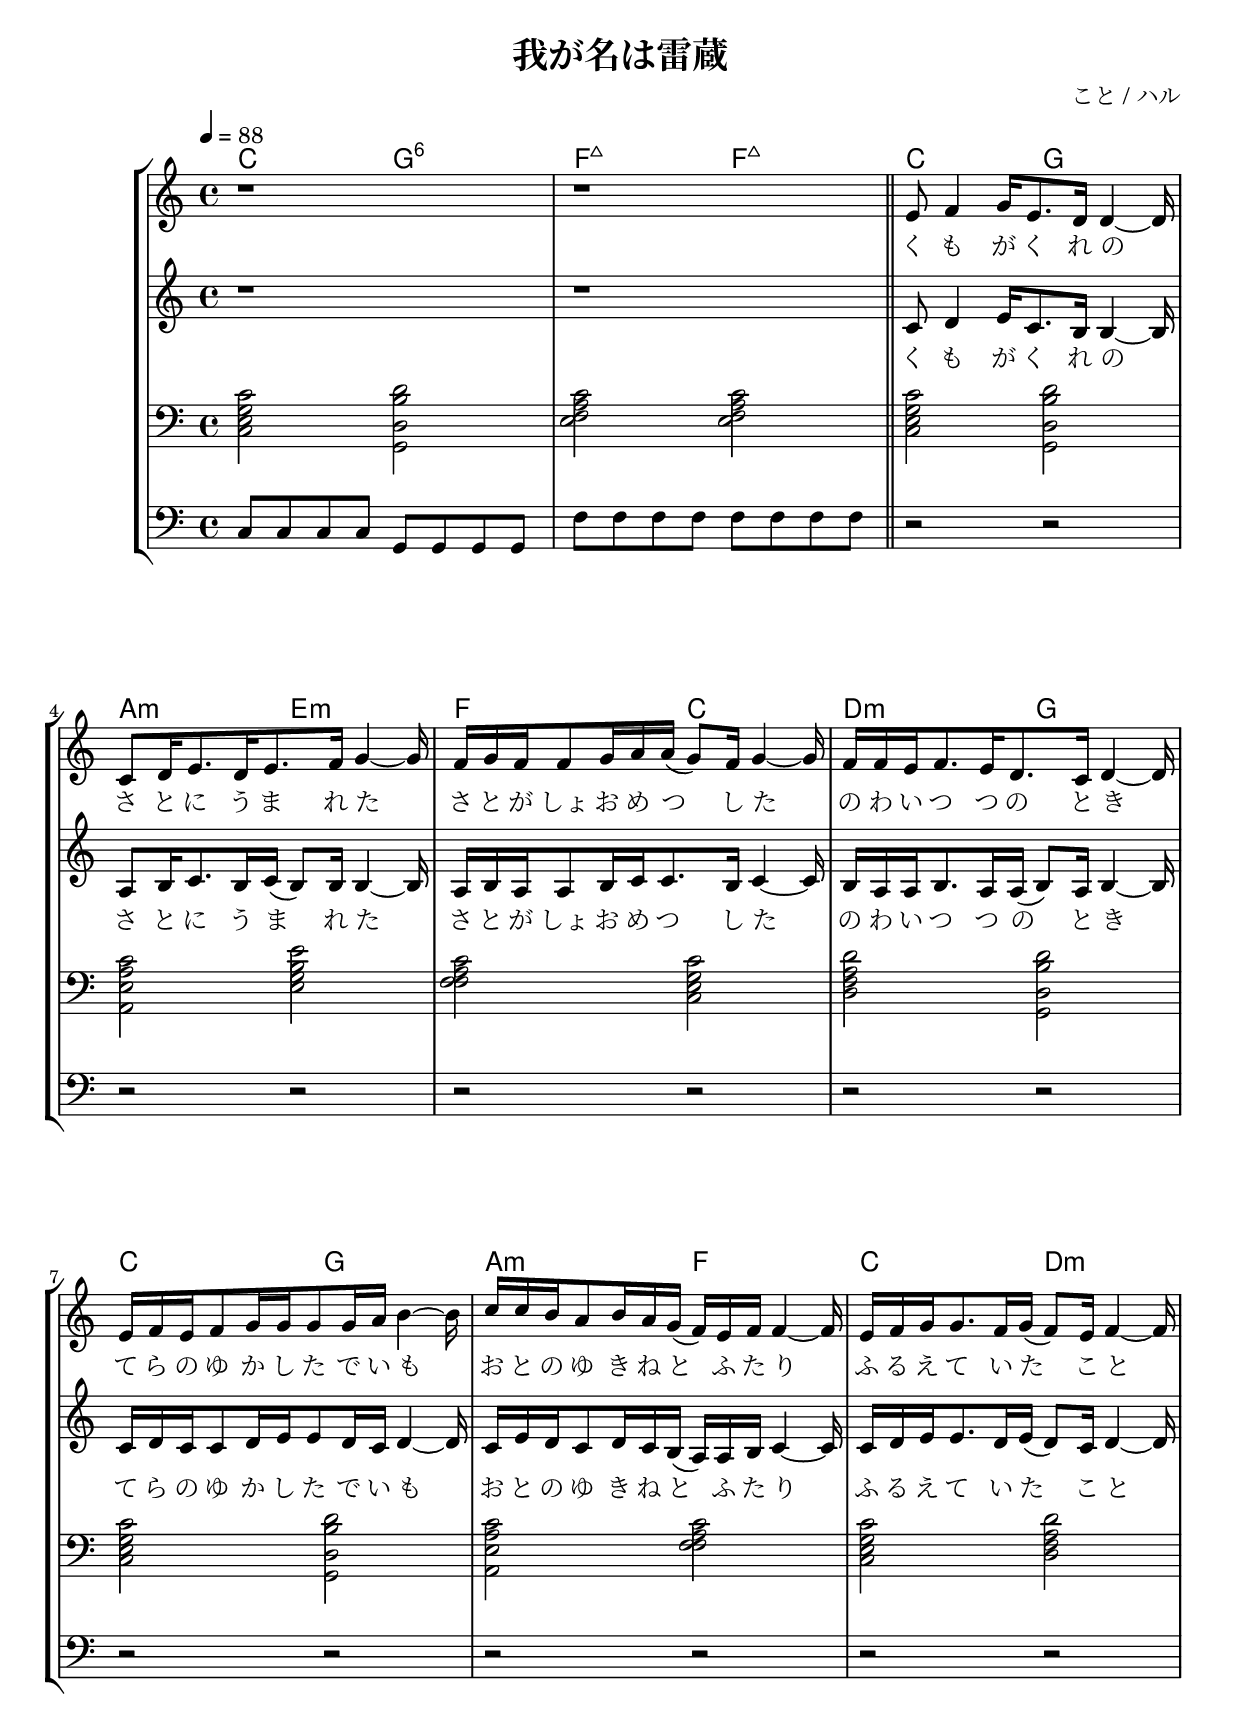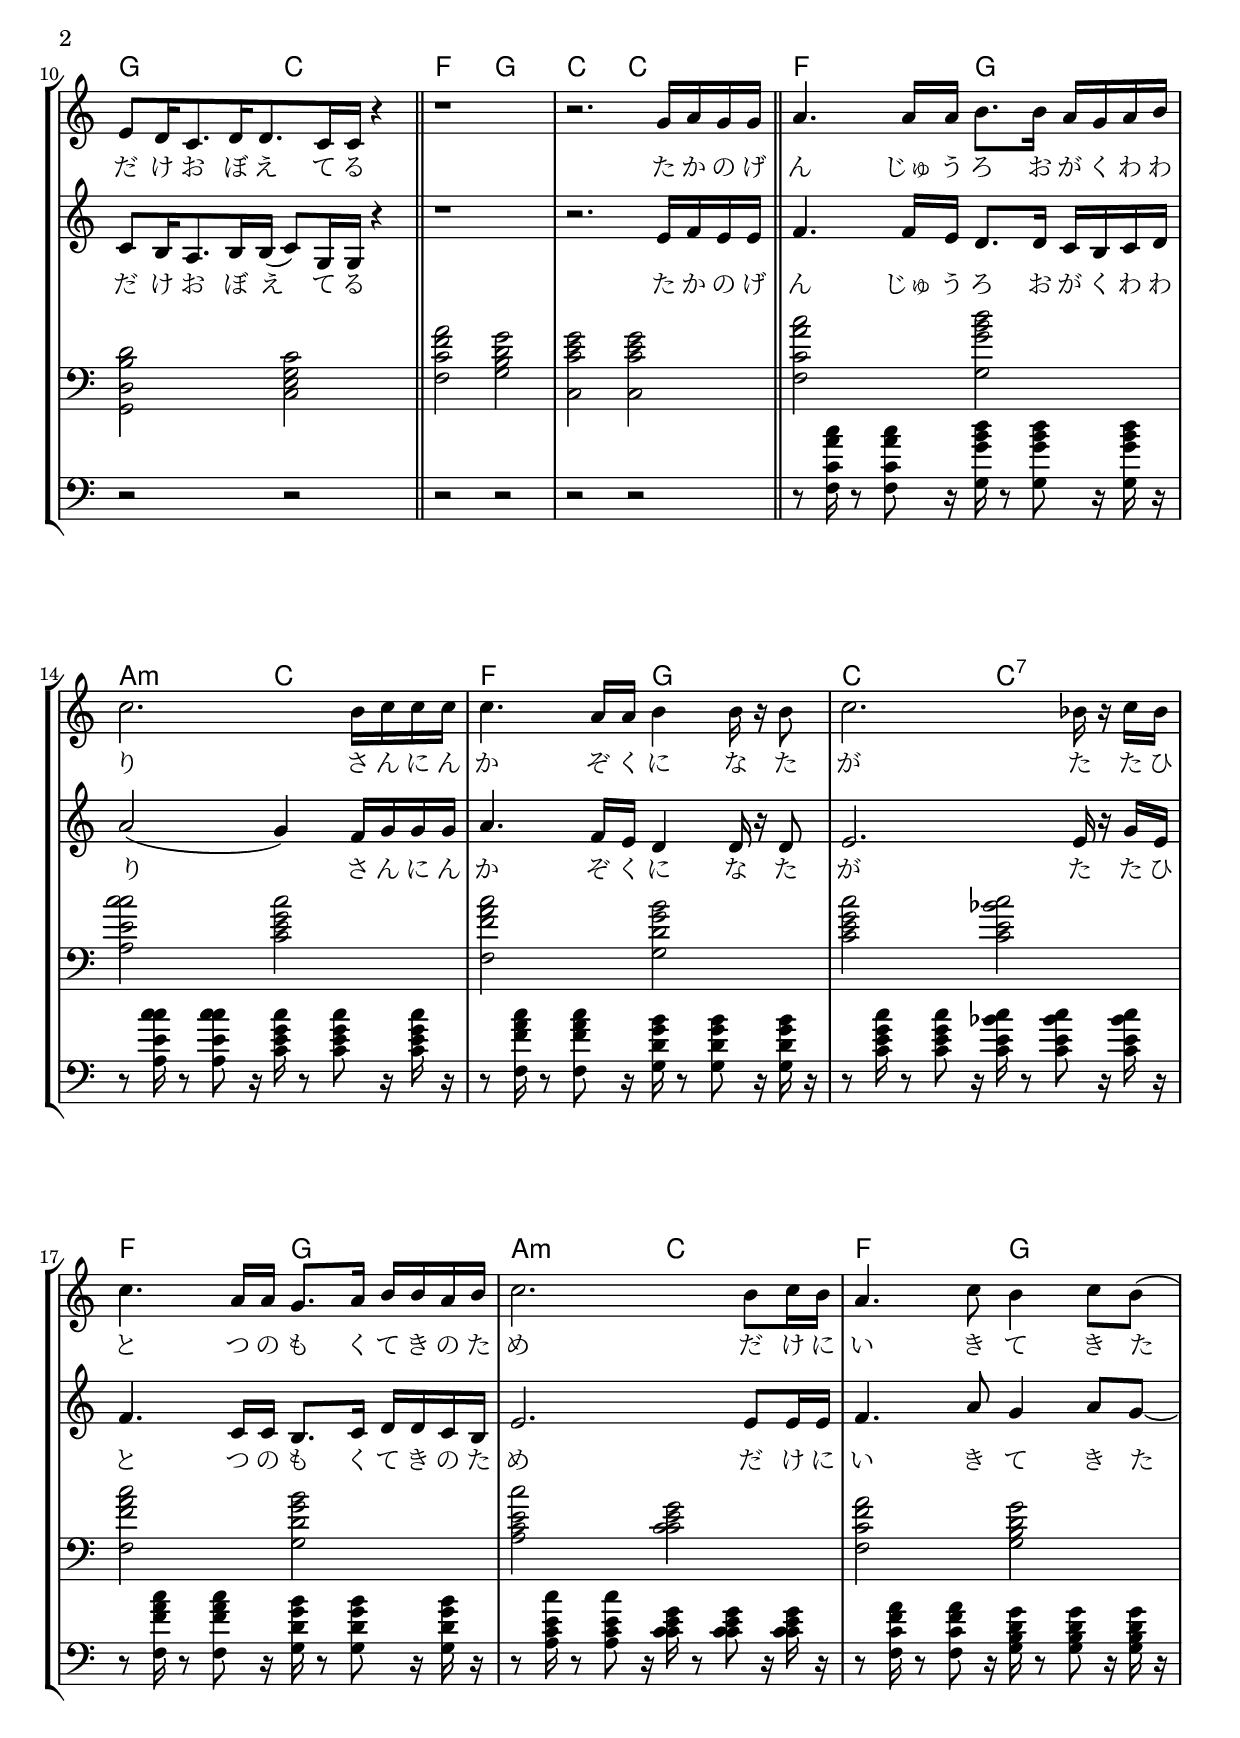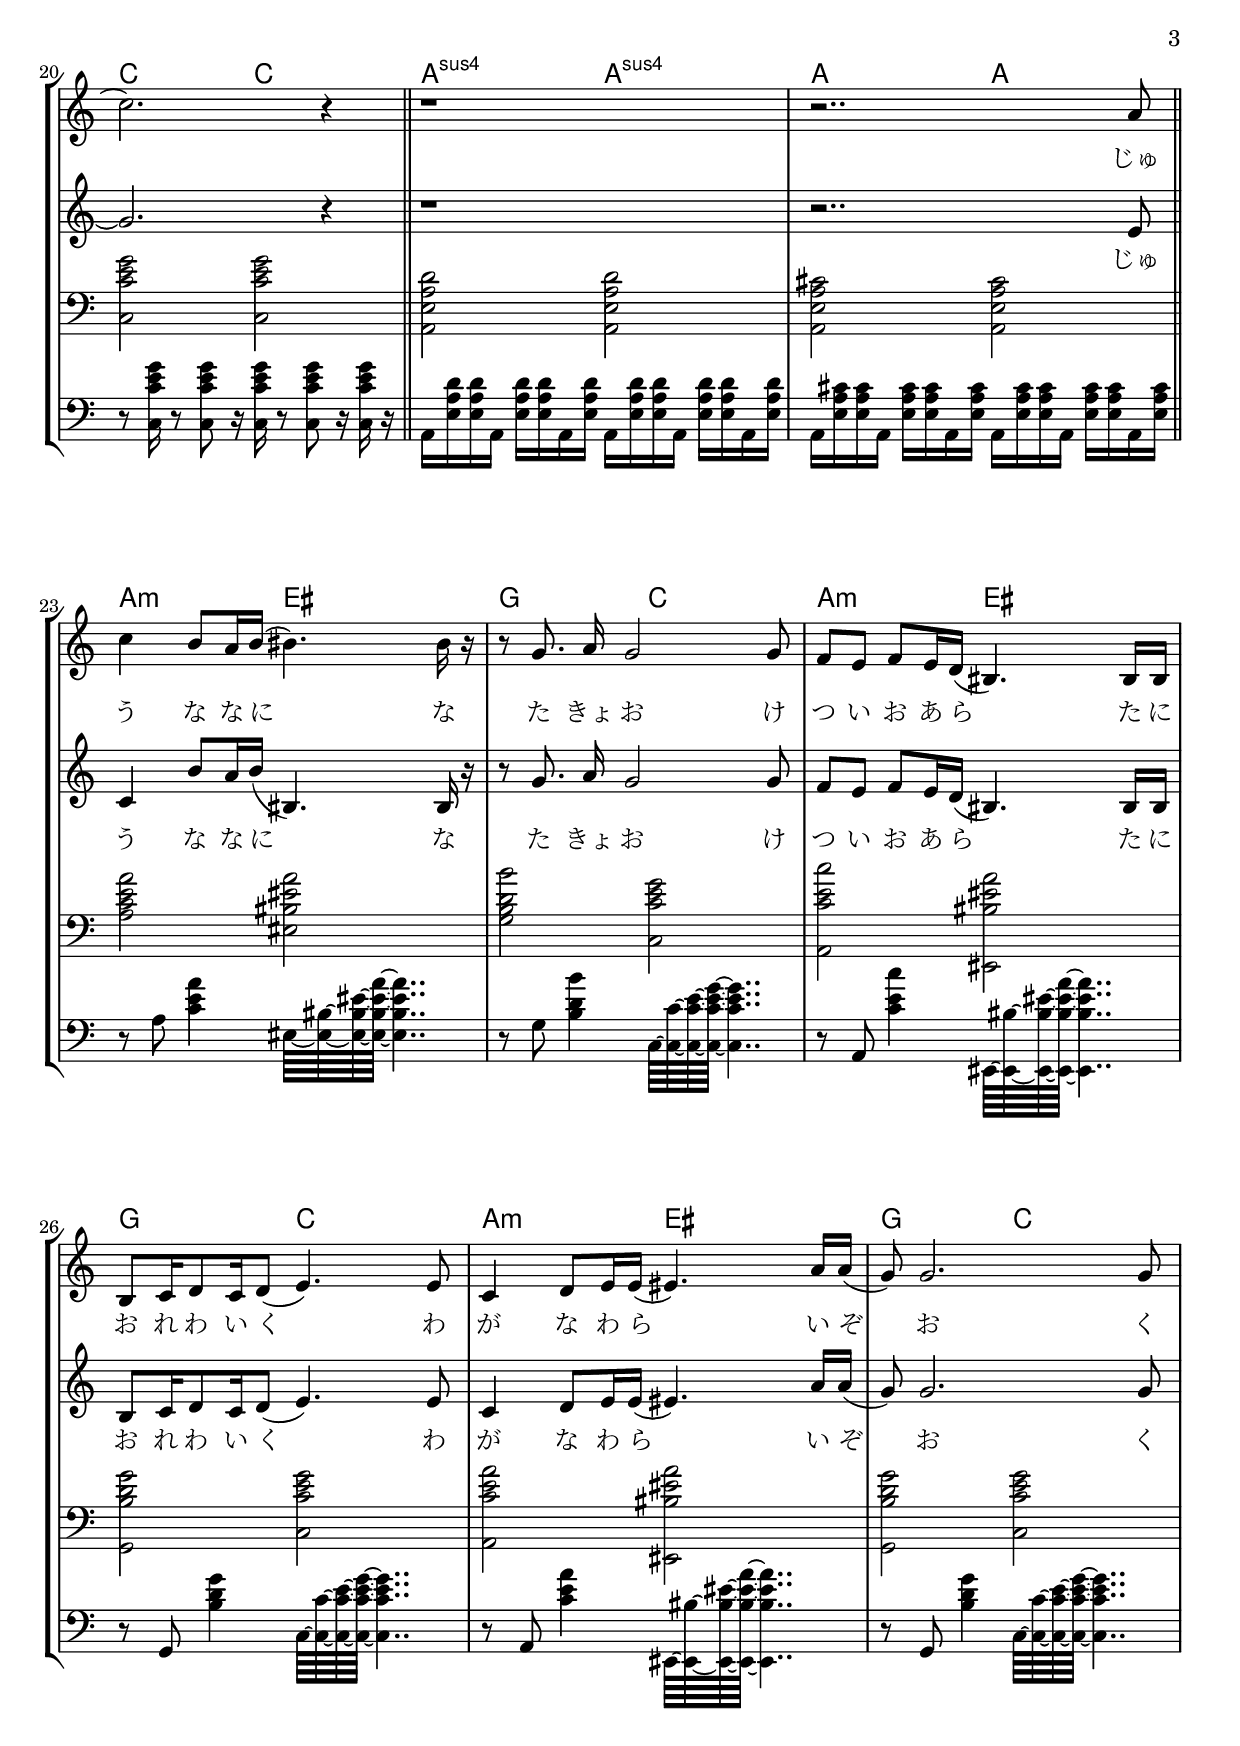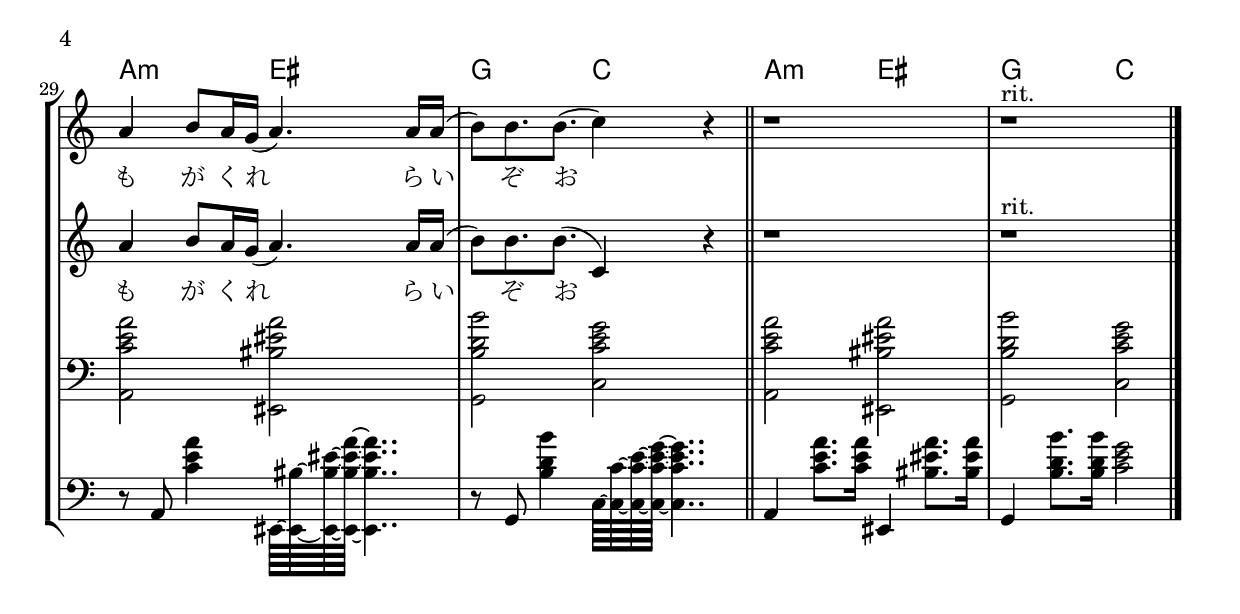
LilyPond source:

\version "2.12.1"

\header {
	title = \markup {我が名は雷蔵}
	composer = \markup \center-column {"こと / ハル"}
}

harmony = \chordmode {
	c2 g:6 f:maj7 f:maj7 

	c g a:m e:m f c d:m g c g a:m f c d:m g c 

	f g c c 

	f g a:m c f g c c:7 f g a:m c f g c c 

	a:sus4 a:sus4 a a 

	a:m eis g c a:m eis g c a:m eis g c a:m eis g c 

	a:m eis g c 
}

melody = {
	\key c \major
	\tempo 4 = 88
	r1 | r1   
	\set Staff.midiInstrument = #"mmi0.42"
	e'8  f'4  g'16  e'8.  d'16  d'4~d'16 
	c'8  d'16  e'8.  d'16  e'8.  f'16  g'4~g'16 
	f'16  g'16  f'16  f'8  g'16  a'16  a'16  (g'8)  f'16  g'4~g'16 
	f'16  f'16  e'16  f'8.  e'16  d'8.  c'16  d'4~d'16 
	e'16  f'16  e'16  f'8  g'16  g'16  g'8  g'16  a'16  b'4~b'16 
	c''16  c''16  b'16  a'8  b'16  a'16  g'16  (f'16)  e'16  f'16  f'4~f'16 
	e'16  f'16  g'16  g'8.  f'16  g'16  (f'8)  e'16  f'4~f'16 
	e'8  d'16  c'8.  d'16  d'8.  c'16  c'16  	r4 	r1 | r2. 
	\set Staff.midiInstrument = #"mmi0.42"
	g'16  a'16  g'16  g'16 
	a'4.  a'16  a'16  b'8.  b'16  a'16  g'16  a'16  b'16 
	c''2.  b'16  c''16  c''16  c''16 
	c''4.  a'16  a'16  b'4  b'16  r16  b'8 
	c''2.  bes'16  r16  c''16  bes'16 
	c''4.  a'16  a'16  g'8.  a'16  b'16  b'16  a'16  b'16 
	c''2.  b'8  c''16  b'16 
	a'4.  c''8  b'4  c''8  b'8 
	(c''2.)  	r4 	r1 | r2.. 
	\set Staff.midiInstrument = #"mmi0.42"
	a'8 
	c''4  b'8  a'16  b'16  (bis'4.)  bis'16  r16 
	r8  g'8.  a'16  g'2  g'8 
	f'8  e'8  f'8  e'16  d'16  (bis4.)  bis16  bis16 
	b8  c'16  d'8  c'16  d'8  (e'4.)  e'8 
	c'4  d'8  e'16  e'16  (eis'4.)  a'16  a'16 
	(g'8)  g'2.  g'8 
	a'4  b'8  a'16  g'16  (a'4.)  a'16  a'16 
	(b'8)  b'8.  b'8.  (c''4)  	r4 	r1 | r1^"rit." \bar "|."
}

words = \lyricmode {
	
	く  も  が  く  れ  の  さ  と  に  う  ま  れ  た  さ  と  が  しょ  お  め  つ  し  た  の  わ  い  つ  つ  の  と  き  て  ら  の  ゆ  か  し  た  で  い  も  お  と  の  ゆ  き  ね  と  ふ  た  り  ふ  る  え  て  い  た  こ  と  だ  け  お  ぼ  え  て  る  
	
	た  か  の  げ  ん  じゅ  う  ろ  お  が  く  わ  わ  り  さ  ん  に  ん  か  ぞ  く  に  な  た  が  た  た  ひ  と  つ  の  も  く  て  き  の  た  め  だ  け  に  い  き  て  き  た  
	
	じゅ  う  な  な  に  な  た  きょ  お  け  つ  い  お  あ  ら  た  に  お  れ  わ  い  く  わ  が  な  わ  ら  い  ぞ  お  く  も  が  く  れ  ら  い  ぞ  お  
	
}

secondmelody = {
	\key c \major
	\tempo 4 = 88
	r1 | r1   
	\set Staff.midiInstrument = #"mmi0.38"
	c'8  d'4  e'16  c'8.  b16  b4~b16 
	a8  b16  c'8.  b16  c'16  (b8)  b16  b4~b16 
	a16  b16  a16  a8  b16  c'16  c'8.  b16  c'4~c'16 
	b16  a16  a16  b8.  a16  a16  (b8)  a16  b4~b16 
	c'16  d'16  c'16  c'8  d'16  e'16  e'8  d'16  c'16  d'4~d'16 
	c'16  e'16  d'16  c'8  d'16  c'16  b16  (a16)  a16  b16  c'4~c'16 
	c'16  d'16  e'16  e'8.  d'16  e'16  (d'8)  c'16  d'4~d'16 
	c'8  b16  a8.  b16  b16  (c'8)  g16  g16  	r4 	r1 | r2. 
	\set Staff.midiInstrument = #"mmi0.38"
	e'16  f'16  e'16  e'16 
	f'4.  f'16  e'16  d'8.  d'16  c'16  b16  c'16  d'16 
	a'2  (g'4)  f'16  g'16  g'16  g'16 
	a'4.  f'16  e'16  d'4  d'16  r16  d'8 
	e'2.  e'16  r16  g'16  e'16 
	f'4.  c'16  c'16  b8.  c'16  d'16  d'16  c'16  b16 
	e'2.  e'8  e'16  e'16 
	f'4.  a'8  g'4  a'8  g'8~ 
	g'2.  	r4 	r1 | r2.. 
	\set Staff.midiInstrument = #"mmi0.38"
	e'8 
	c'4  b'8  a'16  b'16  (bis4.)  bis16  r16 
	r8  g'8.  a'16  g'2  g'8 
	f'8  e'8  f'8  e'16  d'16  (bis4.)  bis16  bis16 
	b8  c'16  d'8  c'16  d'8  (e'4.)  e'8 
	c'4  d'8  e'16  e'16  (eis'4.)  a'16  a'16 
	(g'8)  g'2.  g'8 
	a'4  b'8  a'16  g'16  (a'4.)  a'16  a'16 
	(b'8)  b'8.  b'8.  (c'4)  	r4 	r1 | r1^"rit." \bar "|."
}

secondwords = \lyricmode {
	
	く  も  が  く  れ  の  さ  と  に  う  ま  れ  た  さ  と  が  しょ  お  め  つ  し  た  の  わ  い  つ  つ  の  と  き  て  ら  の  ゆ  か  し  た  で  い  も  お  と  の  ゆ  き  ね  と  ふ  た  り  ふ  る  え  て  い  た  こ  と  だ  け  お  ぼ  え  て  る  
	
	た  か  の  げ  ん  じゅ  う  ろ  お  が  く  わ  わ  り  さ  ん  に  ん  か  ぞ  く  に  な  た  が  た  た  ひ  と  つ  の  も  く  て  き  の  た  め  だ  け  に  い  き  て  き  た  
	
	じゅ  う  な  な  に  な  た  きょ  お  け  つ  い  お  あ  ら  た  に  お  れ  わ  い  く  わ  が  な  わ  ら  い  ぞ  お  く  も  が  く  れ  ら  い  ぞ  お  
	
}

tempochange = {
	\tempo 4 = 88
	r1 | r1 \bar "||"
	\tempo 4 = 88
	r1 | r1 | r1 | r1 | r1 | r1 | r1 | r1 \bar "||"
	\tempo 4 = 88
	r1 | r1 \bar "||"
	\tempo 4 = 88
	r1 | r1 | r1 | r1 | r1 | r1 | r1 | r1 \bar "||"
	\tempo 4 = 88
	r1 | r1 \bar "||"
	\tempo 4 = 88
	r1 | r1 | r1 | r1 | r1 | r1 | r1 | r1 \bar "||"
	\tempo 4 = 88
	r1 | \tempo 4 = 66 r2 \tempo 4 = 58 r2 \bar "|."
}

mainacc = {
	\clef bass
	\set Staff.midiInstrument = #"Overdriven Guitar"
	\key c \major
	\tempo 4 = 88
	<c e g c'>2
	<g, d b d'>2
	<f e a c'>2
	<f e a c'>2
	\bar "||"

	\set Staff.midiInstrument = #"Overdriven Guitar"
	<c e g c'>2
	<g, d b d'>2
	<a, e a c'>2
	<e g b e'>2
	<f f a c'>2
	<c e g c'>2
	<f d a d'>2
	<g, d b d'>2
	<c e g c'>2
	<g, d b d'>2
	<a, e a c'>2
	<f f a c'>2
	<c e g c'>2
	<f d a d'>2
	<g, d b d'>2
	<c e g c'>2
	\bar "||"

	\set Staff.midiInstrument = #"Overdriven Guitar"
	<f c' f' a'>2
	<g b d' g'>2
	<c c' e' g'>2
	<c c' e' g'>2
	\bar "||"

	\set Staff.midiInstrument = #"Overdriven Guitar"
	<f c' c'' a'>2
	<g g' b' d''>2
	<a e' c'' c''>2
	<c' e' g' c''>2
	<f f' a' c''>2
	<g d' g' b'>2
	<c' e' g' c''>2
	<c' e' bes' c''>2
	<f f' a' c''>2
	<g d' g' b'>2
	<a c' e' c''>2
	<c' c' e' g'>2
	<f c' f' a'>2
	<g b d' g'>2
	<c c' e' g'>2
	<c c' e' g'>2
	\bar "||"

	\set Staff.midiInstrument = #"Overdriven Guitar"
	<a, e a d'>2
	<a, e a d'>2
	<a, e a cis'>2
	<a, e a cis'>2
	\bar "||"

	\set Staff.midiInstrument = #"Overdriven Guitar"
	<a c' e' a'>2
	<eis bis eis' a'>2
	<g b d' b'>2
	<c c' e' g'>2
	<a, c' e' c''>2
	<eis, bis eis' a'>2
	<g, b d' g'>2
	<c c' e' g'>2
	<a, c' e' a'>2
	<eis, bis eis' a'>2
	<g, b d' g'>2
	<c c' e' g'>2
	<a, c' e' a'>2
	<eis, bis eis' a'>2
	<g, b d' b'>2
	<c c' e' g'>2
	\bar "||"

	\set Staff.midiInstrument = #"Overdriven Guitar"
	<a, c' e' a'>2
	<eis, bis eis' a'>2
	<g, b d' b'>2
	<c c' e' g'>2
	\bar "|."
}

subacc = {
	\clef bass
	\set Staff.midiInstrument = #"Electric Bass (pick)"
	\key c \major
	\tempo 4 = 88
	c8 c8 c8 c8
	g,8 g,8 g,8 g,8
	f8 f8 f8 f8
	f8 f8 f8 f8
	\bar "||"

	\set Staff.midiInstrument = #"Acoustic grand"
	r2
	r2
	r2
	r2
	r2
	r2
	r2
	r2
	r2
	r2
	r2
	r2
	r2
	r2
	r2
	r2
	\bar "||"

	\set Staff.midiInstrument = #"Acoustic grand"
	r2
	r2
	r2
	r2
	\bar "||"

	\set Staff.midiInstrument = #"Acoustic Guitar (steel)"
	r8 <f c' c'' a'>16 r8 <f c' c'' a'>8 r16
	<g g' b' d''>16 r8      <g g' b' d''>8 r16 <g g' b' d''>16 r16
	r8 <a e' c'' c''>16 r8 <a e' c'' c''>8 r16
	<c' e' g' c''>16 r8      <c' e' g' c''>8 r16 <c' e' g' c''>16 r16
	r8 <f f' a' c''>16 r8 <f f' a' c''>8 r16
	<g d' g' b'>16 r8      <g d' g' b'>8 r16 <g d' g' b'>16 r16
	r8 <c' e' g' c''>16 r8 <c' e' g' c''>8 r16
	<c' e' bes' c''>16 r8      <c' e' bes' c''>8 r16 <c' e' bes' c''>16 r16
	r8 <f f' a' c''>16 r8 <f f' a' c''>8 r16
	<g d' g' b'>16 r8      <g d' g' b'>8 r16 <g d' g' b'>16 r16
	r8 <a c' e' c''>16 r8 <a c' e' c''>8 r16
	<c' c' e' g'>16 r8      <c' c' e' g'>8 r16 <c' c' e' g'>16 r16
	r8 <f c' f' a'>16 r8 <f c' f' a'>8 r16
	<g b d' g'>16 r8      <g b d' g'>8 r16 <g b d' g'>16 r16
	r8 <c c' e' g'>16 r8 <c c' e' g'>8 r16
	<c c' e' g'>16 r8      <c c' e' g'>8 r16 <c c' e' g'>16 r16
	\bar "||"

	\set Staff.midiInstrument = #"Electric Guitar (clean)"
	a,16 <e a d'>16 <e a d'>16 a,16   <e a d'>16 <e a d'>16 a,16 <e a d'>16
	a,16 <e a d'>16 <e a d'>16 a,16   <e a d'>16 <e a d'>16 a,16 <e a d'>16
	a,16 <e a cis'>16 <e a cis'>16 a,16   <e a cis'>16 <e a cis'>16 a,16 <e a cis'>16
	a,16 <e a cis'>16 <e a cis'>16 a,16   <e a cis'>16 <e a cis'>16 a,16 <e a cis'>16
	\bar "||"

	\set Staff.midiInstrument = #"Trumpet"
	r8 a8 <c' e' a'>4
	eis64~ <eis~ bis~> <eis~ bis~ eis'~> <eis bis eis' a'>~ <eis bis eis' a'>4..
	r8 g8 <b d' b'>4
	c64~ <c~ c'~> <c~ c'~ e'~> <c c' e' g'>~ <c c' e' g'>4..
	r8 a,8 <c' e' c''>4
	eis,64~ <eis,~ bis~> <eis,~ bis~ eis'~> <eis, bis eis' a'>~ <eis, bis eis' a'>4..
	r8 g,8 <b d' g'>4
	c64~ <c~ c'~> <c~ c'~ e'~> <c c' e' g'>~ <c c' e' g'>4..
	r8 a,8 <c' e' a'>4
	eis,64~ <eis,~ bis~> <eis,~ bis~ eis'~> <eis, bis eis' a'>~ <eis, bis eis' a'>4..
	r8 g,8 <b d' g'>4
	c64~ <c~ c'~> <c~ c'~ e'~> <c c' e' g'>~ <c c' e' g'>4..
	r8 a,8 <c' e' a'>4
	eis,64~ <eis,~ bis~> <eis,~ bis~ eis'~> <eis, bis eis' a'>~ <eis, bis eis' a'>4..
	r8 g,8 <b d' b'>4
	c64~ <c~ c'~> <c~ c'~ e'~> <c c' e' g'>~ <c c' e' g'>4..
	\bar "||"

	\set Staff.midiInstrument = #"Trumpet"
	a,4 <c' e' a'>8. <c' e' a'>16
	eis,4 <bis eis' a'>8. <bis eis' a'>16
	g,4 <b d' b'>8. <b d' b'>16
	<c' e' g'>2
	\bar "|."
}

percA = {
	\drummode {
	r2. hho4  |r1  \bar "||"
	r2. hho4  |r1  |r2. hho4  |r1  |r2. hho4  |r1  |r2. hho4  |r1  \bar "||"
	r2. hho4  |r1  \bar "||"
	r2. hho4  |r1  |r2. hho4  |r1  |r2. hho4  |r1  |r2. hho4  |r1  \bar "||"
	r2. hho4  |r1  \bar "||"
	r2. hho4  |r1  |r2. hho4  |r1  |r2. hho4  |r1  |r2. hho4  |r1  \bar "||"
	r2. hho4  |r1  \bar "|."
	}
}

percB = {
	\drummode {
	r4 hh4 hh2  |r4 hh4. r16 hh8 hh8 hh16  \bar "||"
	r4 hh4 hh2  |hh4 hh4 hh4 hh4  |hh4 hh4 hh4 r16 hh8.  |hh4 hh4 hh4 hh4  |r4 hh4 hh2  |hh4 hh4 hh4 hh4  |hh4 hh4 hh4 r16 hh8.  |r4 hh4. r16 hh8 hh8 hh16  \bar "||"
	r4 hh4 hh2  |r4 hh4. r16 hh8 hh8 hh16  \bar "||"
	r4 hh4 hh2  |hh4 hh4 hh4 hh4  |hh4 hh4 hh4 r16 hh8.  |hh4 hh4 hh4 hh4  |r4 hh4 hh2  |hh4 hh4 hh4 hh4  |hh4 hh4 hh4 r16 hh8.  |r4 hh4. r16 hh8 hh8 hh16  \bar "||"
	r4 hh4 hh2  |r4 hh4. r16 hh8 hh8 hh16  \bar "||"
	r4 hh4 hh2  |hh4 hh4 hh4 hh4  |hh4 hh4 hh4 r16 hh8.  |hh4 hh4 hh4 hh4  |r4 hh4 hh2  |hh4 hh4 hh4 hh4  |hh4 hh4 hh4 r16 hh8.  |r4 hh4. r16 hh8 hh8 hh16  \bar "||"
	r4 hh4 hh2  |r4 hh4. r16 hh8 hh8 hh16  \bar "|."
	}
}

percC = {
	\drummode {
	r16 hhp8 hhp8 hhp8 hhp8 hhp8 hhp8 hhp8 hhp16  |r16 hhp8 hhp8 hhp8 hhp8. hhp8 hhp8 hhp8  \bar "||"
	r16 hhp8 hhp8 hhp8 hhp8 hhp8 hhp8 hhp8 hhp16  |r16 hhp8 hhp8 hhp8 hhp8 hhp8 hhp8 hhp8 hhp16  |r16 hhp8 hhp8 hhp8 hhp8 hhp8 hhp4 hhp16  |r16 hhp8 hhp8 hhp8 hhp8 hhp8 hhp8 hhp8 hhp16  |r16 hhp8 hhp8 hhp8 hhp8 hhp8 hhp8 hhp8 hhp16  |r16 hhp8 hhp8 hhp8 hhp8 hhp8 hhp8 hhp8 hhp16  |r16 hhp8 hhp8 hhp8 hhp8 hhp8 hhp4 hhp16  |r16 hhp8 hhp8 hhp8 hhp8. hhp8 hhp8 hhp8  \bar "||"
	r16 hhp8 hhp8 hhp8 hhp8 hhp8 hhp8 hhp8 hhp16  |r16 hhp8 hhp8 hhp8 hhp8. hhp8 hhp8 hhp8  \bar "||"
	r16 hhp8 hhp8 hhp8 hhp8 hhp8 hhp8 hhp8 hhp16  |r16 hhp8 hhp8 hhp8 hhp8 hhp8 hhp8 hhp8 hhp16  |r16 hhp8 hhp8 hhp8 hhp8 hhp8 hhp4 hhp16  |r16 hhp8 hhp8 hhp8 hhp8 hhp8 hhp8 hhp8 hhp16  |r16 hhp8 hhp8 hhp8 hhp8 hhp8 hhp8 hhp8 hhp16  |r16 hhp8 hhp8 hhp8 hhp8 hhp8 hhp8 hhp8 hhp16  |r16 hhp8 hhp8 hhp8 hhp8 hhp8 hhp4 hhp16  |r16 hhp8 hhp8 hhp8 hhp8. hhp8 hhp8 hhp8  \bar "||"
	r16 hhp8 hhp8 hhp8 hhp8 hhp8 hhp8 hhp8 hhp16  |r16 hhp8 hhp8 hhp8 hhp8. hhp8 hhp8 hhp8  \bar "||"
	r16 hhp8 hhp8 hhp8 hhp8 hhp8 hhp8 hhp8 hhp16  |r16 hhp8 hhp8 hhp8 hhp8 hhp8 hhp8 hhp8 hhp16  |r16 hhp8 hhp8 hhp8 hhp8 hhp8 hhp4 hhp16  |r16 hhp8 hhp8 hhp8 hhp8 hhp8 hhp8 hhp8 hhp16  |r16 hhp8 hhp8 hhp8 hhp8 hhp8 hhp8 hhp8 hhp16  |r16 hhp8 hhp8 hhp8 hhp8 hhp8 hhp8 hhp8 hhp16  |r16 hhp8 hhp8 hhp8 hhp8 hhp8 hhp4 hhp16  |r16 hhp8 hhp8 hhp8 hhp8. hhp8 hhp8 hhp8  \bar "||"
	r16 hhp8 hhp8 hhp8 hhp8 hhp8 hhp8 hhp8 hhp16  |r16 hhp8 hhp8 hhp8 hhp8. hhp8 hhp8 hhp8  \bar "|."
	}
}

percD = {
	\drummode {
	r8 sn4 sn4 sn4 sn8  |r8 sn4 sn8 sn16 sn8 sn8 sn8 sn16  \bar "||"
	r8 sn4 sn4 sn4 sn8  |r8 sn4 sn4 sn4 sn8  |r8 sn4 sn4 sn4 sn8  |r8 sn4 sn4 sn4 sn8  |r8 sn4 sn4 sn4 sn8  |r8 sn4 sn4 sn4 sn8  |r8 sn4 sn4 sn4 sn8  |r8 sn4 sn8 sn16 sn8 sn8 sn8 sn16  \bar "||"
	r8 sn4 sn4 sn4 sn8  |r8 sn4 sn8 sn16 sn8 sn8 sn8 sn16  \bar "||"
	r8 sn4 sn4 sn4 sn8  |r8 sn4 sn4 sn4 sn8  |r8 sn4 sn4 sn4 sn8  |r8 sn4 sn4 sn4 sn8  |r8 sn4 sn4 sn4 sn8  |r8 sn4 sn4 sn4 sn8  |r8 sn4 sn4 sn4 sn8  |r8 sn4 sn8 sn16 sn8 sn8 sn8 sn16  \bar "||"
	r8 sn4 sn4 sn4 sn8  |r8 sn4 sn8 sn16 sn8 sn8 sn8 sn16  \bar "||"
	r8 sn4 sn4 sn4 sn8  |r8 sn4 sn4 sn4 sn8  |r8 sn4 sn4 sn4 sn8  |r8 sn4 sn4 sn4 sn8  |r8 sn4 sn4 sn4 sn8  |r8 sn4 sn4 sn4 sn8  |r8 sn4 sn4 sn4 sn8  |r8 sn4 sn8 sn16 sn8 sn8 sn8 sn16  \bar "||"
	r8 sn4 sn4 sn4 sn8  |r8 sn4 sn8 sn16 sn8 sn8 sn8 sn16  \bar "|."
	}
}

percE = {
	\drummode {
	bd4 bd4 bd16 bd8 bd16 bd4  |bd4 bd8. bd8 bd8 bd8 bd8 bd16  \bar "||"
	bd4 bd4 bd16 bd8 bd16 bd4  |bd4 bd4 bd16 bd8 bd16 bd4  |bd4 bd4 bd16 bd8 bd16 bd4  |bd4 bd4 bd16 bd8 bd16 bd4  |bd4 bd4 bd16 bd8 bd16 bd4  |bd4 bd4 bd16 bd8 bd16 bd4  |bd4 bd4 bd16 bd8 bd16 bd4  |bd4 bd8. bd8 bd8 bd8 bd8 bd16  \bar "||"
	bd4 bd4 bd16 bd8 bd16 bd4  |bd4 bd8. bd8 bd8 bd8 bd8 bd16  \bar "||"
	bd4 bd4 bd16 bd8 bd16 bd4  |bd4 bd4 bd16 bd8 bd16 bd4  |bd4 bd4 bd16 bd8 bd16 bd4  |bd4 bd4 bd16 bd8 bd16 bd4  |bd4 bd4 bd16 bd8 bd16 bd4  |bd4 bd4 bd16 bd8 bd16 bd4  |bd4 bd4 bd16 bd8 bd16 bd4  |bd4 bd8. bd8 bd8 bd8 bd8 bd16  \bar "||"
	bd4 bd4 bd16 bd8 bd16 bd4  |bd4 bd8. bd8 bd8 bd8 bd8 bd16  \bar "||"
	bd4 bd4 bd16 bd8 bd16 bd4  |bd4 bd4 bd16 bd8 bd16 bd4  |bd4 bd4 bd16 bd8 bd16 bd4  |bd4 bd4 bd16 bd8 bd16 bd4  |bd4 bd4 bd16 bd8 bd16 bd4  |bd4 bd4 bd16 bd8 bd16 bd4  |bd4 bd4 bd16 bd8 bd16 bd4  |bd4 bd8. bd8 bd8 bd8 bd8 bd16  \bar "||"
	bd4 bd4 bd16 bd8 bd16 bd4  |bd4 bd8. bd8 bd8 bd8 bd8 bd16  \bar "|."
	}
}

percF = {
	\drummode {
	cymc1  |cymc1  \bar "||"
	cymc1  |r1 |r1 |r1 |cymc1  |r1 |r1 |cymc1  \bar "||"
	cymc1  |cymc1  \bar "||"
	cymc1  |r1 |r1 |r1 |cymc1  |r1 |r1 |cymc1  \bar "||"
	cymc1  |cymc1  \bar "||"
	cymc1  |r1 |r1 |r1 |cymc1  |r1 |r1 |cymc1  \bar "||"
	cymc1  |cymc1  \bar "|."
	}
}

\score {
	<<
		\new StaffGroup <<
			\new ChordNames {\harmony}
			\new Voice = "melody" {\melody}
			\new Lyrics \lyricsto "melody" \words
			\new Voice = "secondmelody" {\secondmelody}
			\new Lyrics \lyricsto "secondmelody" \secondwords
			\new Staff = "mainacc" {\mainacc}
			\new Staff = "subacc" {\subacc}
		>>
	>>
	\layout { }
}
